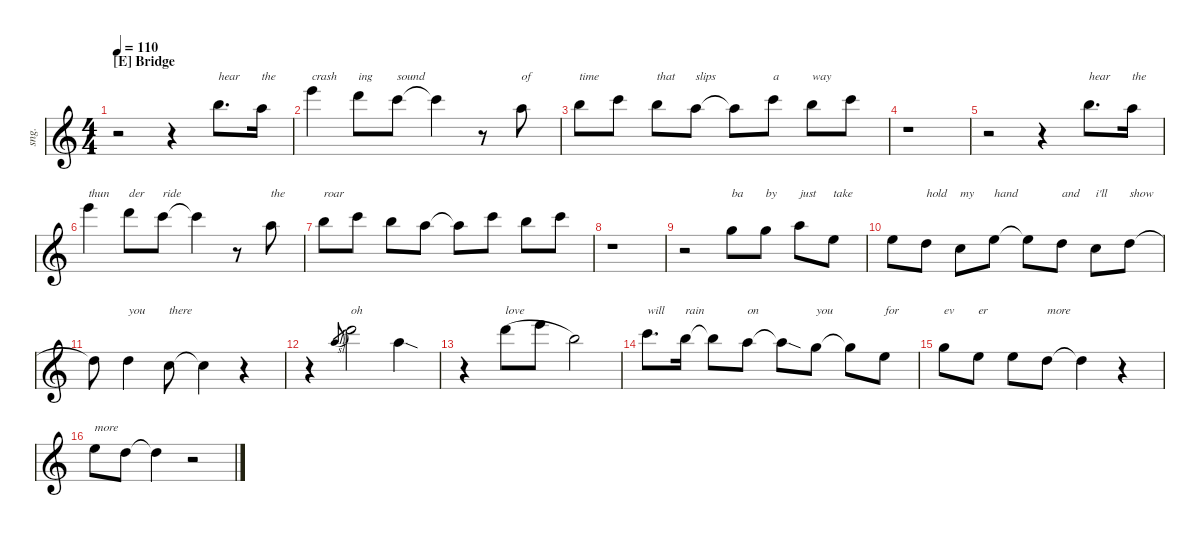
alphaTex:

\defaultSystemsLayout 4
\hideDynamics
\bracketExtendMode nobrackets
\otherSystemsTrackNameOrientation horizontal
\track ("Vocals" "sng.") {instrument voiceoohs}
\staff {score}
\tuning (E4 B3 G3 D3 A2 E2)
\ts (4 4)
\section ("E" "Bridge")
\tempo 110
\clef g2
\ks aminor
r.2{dy f beam Down} r.4{beam Down} 19.1.8{d txt "hear" dy mf beam Down} 17.1.16{txt "the" beam Down} |
24.1.4{txt "crash" beam Down} 22.1.8{txt "ing" beam Down} 20.1.8{txt "sound" beam Down} 20.1{t}.4{beam Down} r.8{beam Down} 17.1.8{txt "of" beam Down} |
19.1.8{txt "time" beam Down} 20.1.8{beam Down} 19.1.8{txt "that" beam Down} 17.1.8{txt "slips" beam Down} 17.1{t}.8{beam Down} 20.1.8{txt "a" beam Down} 19.1.8{txt "way" beam Down} 20.1.8{beam Down} |
r.1{beam Down} |
r.2{beam Down} r.4{beam Down} 19.1.8{d txt "hear" beam Down} 17.1.16{txt "the" beam Down} |
24.1.4{txt "thun" beam Down} 22.1.8{txt "der" beam Down} 20.1.8{txt "ride" beam Down} 20.1{t}.4{beam Down} r.8{beam Down} 17.1.8{txt "the" beam Down} |
19.1.8{txt "roar" beam Down} 20.1.8{beam Down} 19.1.8{beam Down} 17.1.8{beam Down} 17.1{t}.8{beam Down} 20.1.8{beam Down} 19.1.8{beam Down} 20.1.8{beam Down} |
r.1{beam Down} |
r.2{beam Down} 15.1.8{txt "ba" beam Down} 15.1.8{txt "by" beam Down} 17.1.8{txt "just" beam Down} 17.2.8{txt "take" beam Down} |
17.2.8{beam Down} 15.2.8{txt "hold" beam Down} 13.2.8{txt "my" beam Down} 12.1.8{txt "hand" beam Down} 12.1{t}.8{beam Down} 10.1.8{txt "and" beam Down} 8.1.8{txt "i'll" beam Down} 10.1.8{txt "show" beam Down} |
10.1{t}.8{dy f beam Down} 10.1.4{txt "you" beam Down} 8.1.8{txt "there" beam Down} 8.1{t}.4{beam Down} r.4{beam Down} |
r.4{beam Down} 17.1{sl}.8{gr dy mf beam Up} 22.1.2{txt "oh" beam Down} 22.2{sod}.4{beam Down} |
r.4{beam Down} 22.1.8{txt "love" legatoorigin beam Down} 24.1.8{legatoorigin beam Down} 24.2.2{beam Down} |
20.1.8{d txt "will" beam Down} 19.1.16{txt "rain" beam Down} 19.1{t}.8{beam Down} 17.1.8{txt "on" beam Down} 17.1{sod t}.8{beam Down} 15.1.8{txt "you" beam Down} 15.1{t}.8{beam Down} 12.1.8{txt "for" beam Down} |
15.1.8{txt "ev" beam Down} 12.1.8{txt "er" beam Down} 12.1.8{beam Down} 10.1.8{txt "more" beam Down} 10.1{t}.4{beam Down} r.4{beam Down} |
12.1.8{txt "more" beam Down} 10.1.8{beam Down} 10.1{t}.4{beam Down} r.2{beam Down}
